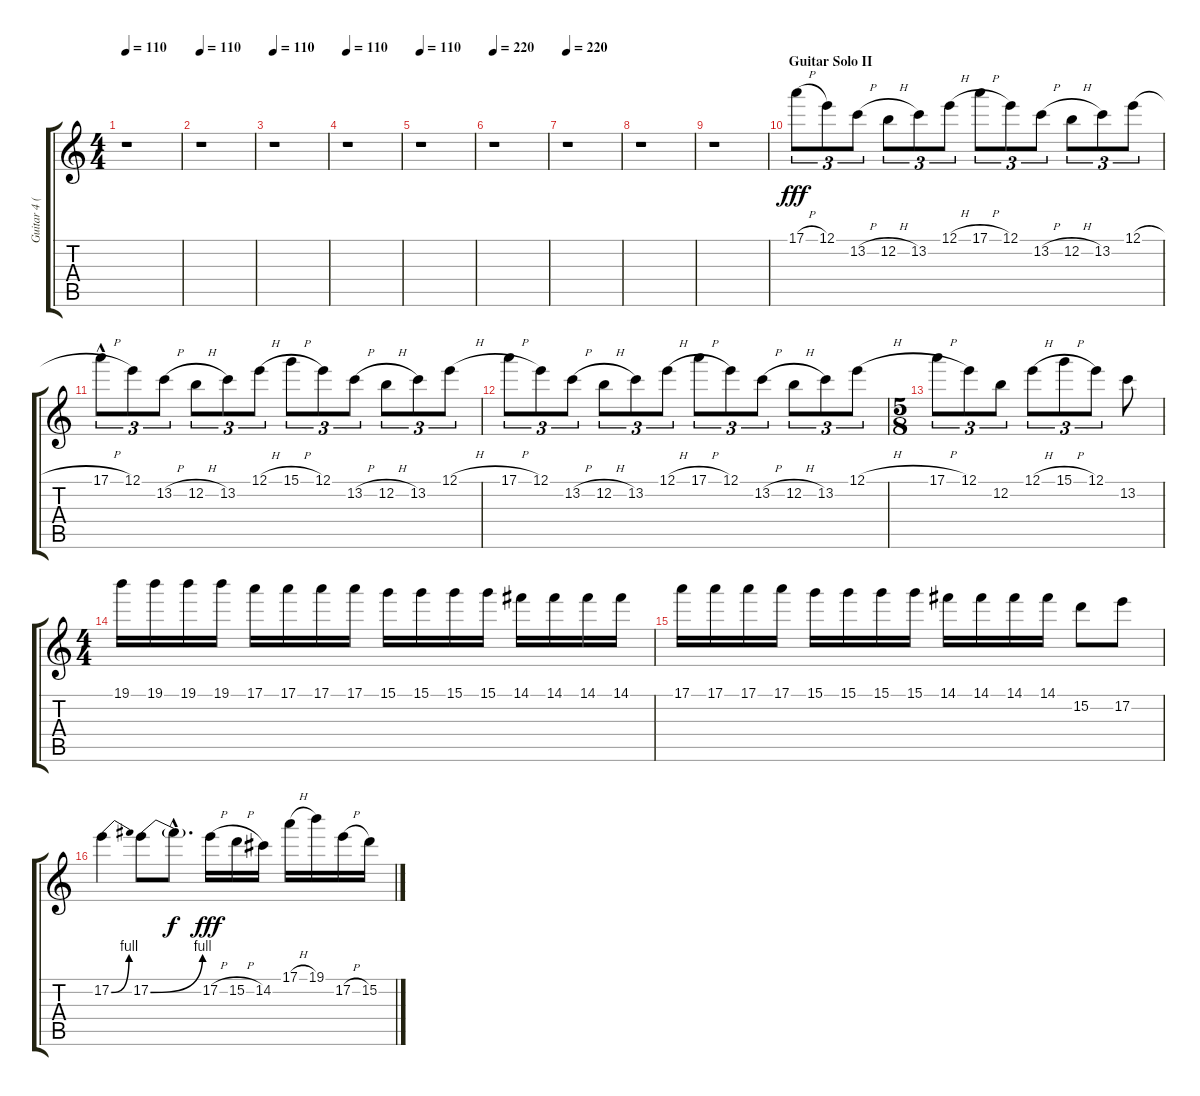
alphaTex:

\track ("Guitar 4 (solo)" "Guitar 4 (") {instrument distortionguitar}
\staff {score tabs}
\tuning (E4 B3 G3 D3 A2 E2) {hide}
\ts (4 4)
\tempo 110
\clef g2
\ks c
r.1{dy f} |
\tempo 110
r.1 |
\tempo 110
r.1 |
\tempo 110
r.1 |
\tempo 110
r.1 |
\tempo 220
r.1 |
\tempo 220
r.1 |
r.1 |
r.1 |
\section ("" "Guitar Solo II")
17.1{h}.8{tu (3 2) dy fff volume 16} 12.1.8{tu (3 2)} 13.2{h}.8{tu (3 2)} 12.2{h}.8{tu (3 2)} 13.2.8{tu (3 2)} 12.1{h}.8{tu (3 2)} 17.1{h}.8{tu (3 2)} 12.1.8{tu (3 2)} 13.2{h}.8{tu (3 2)} 12.2{h}.8{tu (3 2)} 13.2.8{tu (3 2)} 12.1{h}.8{tu (3 2)} |
17.1{h hac}.8{tu (3 2)} 12.1.8{tu (3 2)} 13.2{h}.8{tu (3 2)} 12.2{h}.8{tu (3 2)} 13.2.8{tu (3 2)} 12.1{h}.8{tu (3 2)} 15.1{h}.8{tu (3 2)} 12.1.8{tu (3 2)} 13.2{h}.8{tu (3 2)} 12.2{h}.8{tu (3 2)} 13.2.8{tu (3 2)} 12.1{h}.8{tu (3 2)} |
17.1{h}.8{tu (3 2)} 12.1.8{tu (3 2)} 13.2{h}.8{tu (3 2)} 12.2{h}.8{tu (3 2)} 13.2.8{tu (3 2)} 12.1{h}.8{tu (3 2)} 17.1{h}.8{tu (3 2)} 12.1.8{tu (3 2)} 13.2{h}.8{tu (3 2)} 12.2{h}.8{tu (3 2)} 13.2.8{tu (3 2)} 12.1{h}.8{tu (3 2)} |
\ts (5 8)
17.1{h}.8{tu (3 2)} 12.1.8{tu (3 2)} 12.2.8{tu (3 2)} 12.1{h}.8{tu (3 2)} 15.1{h}.8{tu (3 2)} 12.1.8{tu (3 2)} 13.2.8 |
\ts (4 4)
19.1.16 19.1.16 19.1.16 19.1.16 17.1.16 17.1.16 17.1.16 17.1.16 15.1.16 15.1.16 15.1.16 15.1.16 14.1.16 14.1.16 14.1.16 14.1.16 |
17.1.16 17.1.16 17.1.16 17.1.16 15.1.16 15.1.16 15.1.16 15.1.16 14.1.16 14.1.16 14.1.16 14.1.16 15.2.8 17.2.8 |
17.2{be (bend 0 0 60 4)}.4 17.2{be (bend 0 0 60 4)}.8 17.2{hac t}.8{d dy f} 17.2{h}.16{dy fff} 15.2{h}.16 14.2.16 17.1{h}.16 19.1.16 17.2{h}.16 15.2.16
